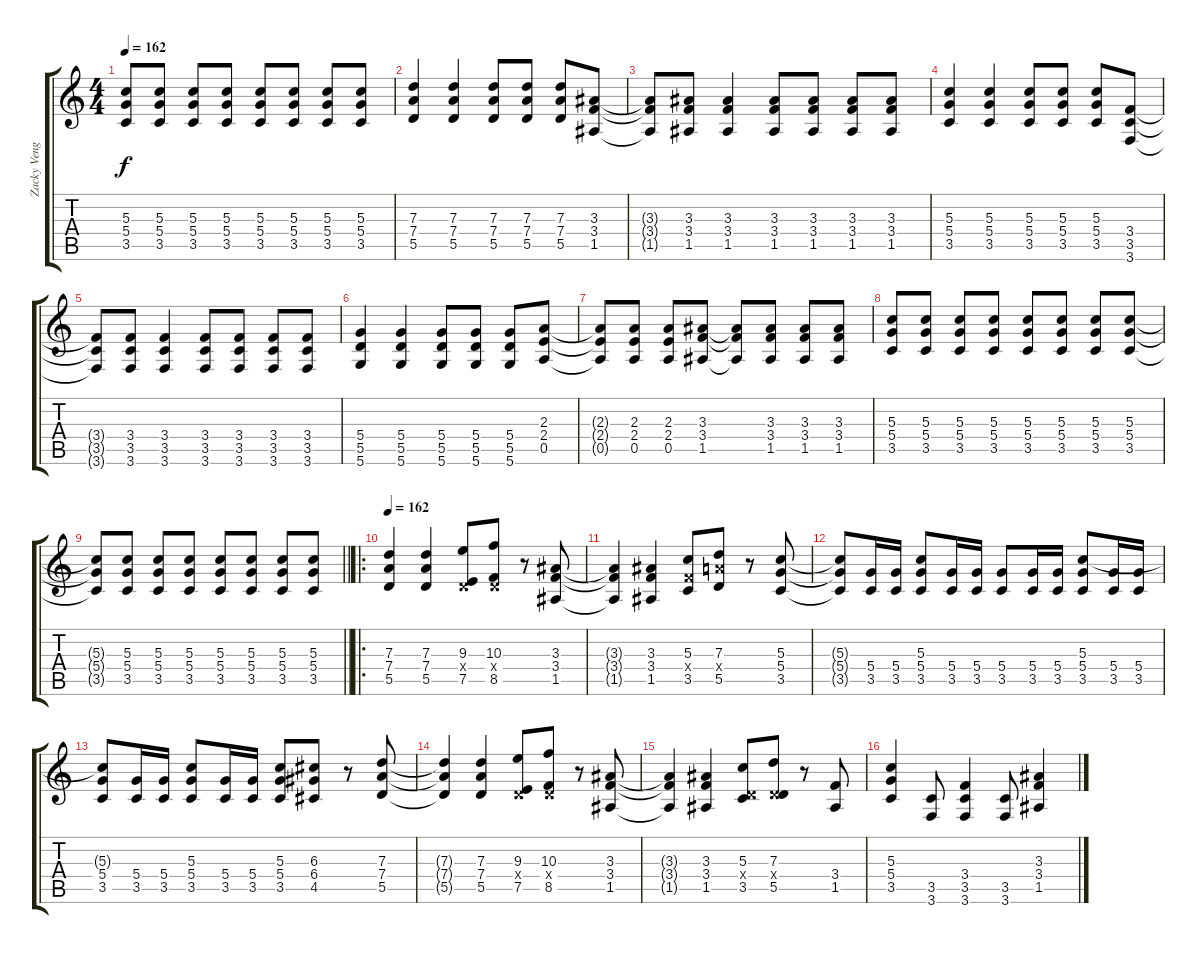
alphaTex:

\track ("Zacky Vengeance" "Zacky Veng") {instrument distortionguitar}
\staff {score tabs}
\tuning (E4 B3 G3 D3 A2 D2) {hide}
\ts (4 4)
\tempo 162
\clef g2
\ks c
(5.3{t} 5.4{t} 3.5{t}).8{dy f} (5.3 5.4 3.5).8 (5.3 5.4 3.5).8 (5.3 5.4 3.5).8 (5.3 5.4 3.5).8 (5.3 5.4 3.5).8 (5.3 5.4 3.5).8 (5.3 5.4 3.5).8 |
(7.3 7.4 5.5).4 (7.3 7.4 5.5).4 (7.3 7.4 5.5).8 (7.3 7.4 5.5).8 (7.3 7.4 5.5).8 (3.3 3.4 1.5).8 |
(3.3{t} 3.4{t} 1.5{t}).8 (3.3 3.4 1.5).8 (3.3 3.4 1.5).4 (3.3 3.4 1.5).8 (3.3 3.4 1.5).8 (3.3 3.4 1.5).8 (3.3 3.4 1.5).8 |
(5.3 5.4 3.5).4 (5.3 5.4 3.5).4 (5.3 5.4 3.5).8 (5.3 5.4 3.5).8 (5.3 5.4 3.5).8 (3.4 3.5 3.6).8 |
(3.4{t} 3.5{t} 3.6{t}).8 (3.4 3.5 3.6).8 (3.4 3.5 3.6).4 (3.4 3.5 3.6).8 (3.4 3.5 3.6).8 (3.4 3.5 3.6).8 (3.4 3.5 3.6).8 |
(5.4 5.5 5.6).4 (5.4 5.5 5.6).4 (5.4 5.5 5.6).8 (5.4 5.5 5.6).8 (5.4 5.5 5.6).8 (2.3 2.4 0.5).8 |
(2.3{t} 2.4{t} 0.5{t}).8 (2.3 2.4 0.5).8 (2.3 2.4 0.5).8 (3.3 3.4 1.5).8 (3.3{t} 3.4{t} 1.5{t}).8 (3.3 3.4 1.5).8 (3.3 3.4 1.5).8 (3.3 3.4 1.5).8 |
(5.3 5.4 3.5).8 (5.3 5.4 3.5).8 (5.3 5.4 3.5).8 (5.3 5.4 3.5).8 (5.3 5.4 3.5).8 (5.3 5.4 3.5).8 (5.3 5.4 3.5).8 (5.3 5.4 3.5).8 |
\barLineRight lightlight
(5.3{t} 5.4{t} 3.5{t}).8 (5.3 5.4 3.5).8 (5.3 5.4 3.5).8 (5.3 5.4 3.5).8 (5.3 5.4 3.5).8 (5.3 5.4 3.5).8 (5.3 5.4 3.5).8 (5.3 5.4 3.5).8 |
\ro
\tempo 162
(7.3 7.4 5.5).4 (7.3 7.4 5.5).4 (9.3 0.4{x} 7.5).8 (10.3 0.4{x} 8.5).8 r.8 (3.3 3.4 1.5).8 |
(3.3{t} 3.4{t} 1.5{t}).4 (3.3 3.4 1.5).4 (5.3 3.4{x} 3.5).8 (7.3 7.4{x} 5.5).8 r.8 (5.3 5.4 3.5).8 |
(5.3{t} 5.4{t} 3.5{t}).8 (5.4 3.5).16 (5.4 3.5).16 (5.3 5.4 3.5).8 (5.4 3.5).16 (5.4 3.5).16 (5.4 3.5).8 (5.4 3.5).16 (5.4 3.5).16 (5.3 5.4 3.5).8 (5.4 3.5).16 (5.4 3.5).16 |
(5.3{t} 5.4 3.5).8 (5.4 3.5).16 (5.4 3.5).16 (5.3 5.4 3.5).8 (5.4 3.5).16 (5.4 3.5).16 (5.3 5.4 3.5).8 (6.3 6.4 4.5).8 r.8 (7.3 7.4 5.5).8 |
(7.3{t} 7.4{t} 5.5{t}).4 (7.3 7.4 5.5).4 (9.3 0.4{x} 7.5).8 (10.3 0.4{x} 8.5).8 r.8 (3.3 3.4 1.5).8 |
(3.3{t} 3.4{t} 1.5{t}).4 (3.3 3.4 1.5).4 (5.3 0.4{x} 3.5).8 (7.3 0.4{x} 5.5).8 r.8 (3.4 1.5).8 |
(5.3 5.4 3.5).4 (3.5 3.6).8 (3.4 3.5 3.6).4 (3.5 3.6).8 (3.3 3.4 1.5).4
